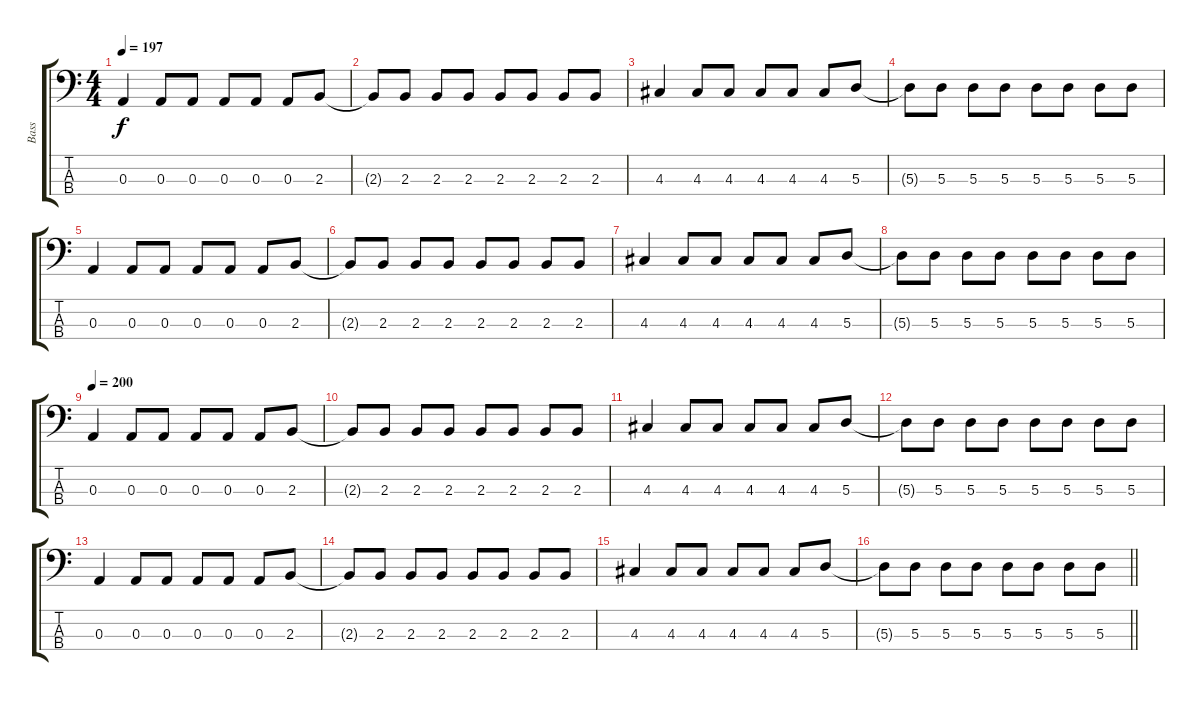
\track ("Bass" "Bass") {instrument electricbasspick}
\staff {score tabs}
\tuning (G2 D2 A1 E1) {hide}
\ts (4 4)
\tempo 197
\clef f4
\ks c
0.3.4{dy f} 0.3.8 0.3.8 0.3.8 0.3.8 0.3.8 2.3.8 |
2.3{t}.8 2.3.8 2.3.8 2.3.8 2.3.8 2.3.8 2.3.8 2.3.8 |
4.3.4 4.3.8 4.3.8 4.3.8 4.3.8 4.3.8 5.3.8 |
5.3{t}.8 5.3.8 5.3.8 5.3.8 5.3.8 5.3.8 5.3.8 5.3.8 |
0.3.4 0.3.8 0.3.8 0.3.8 0.3.8 0.3.8 2.3.8 |
2.3{t}.8 2.3.8 2.3.8 2.3.8 2.3.8 2.3.8 2.3.8 2.3.8 |
4.3.4 4.3.8 4.3.8 4.3.8 4.3.8 4.3.8 5.3.8 |
5.3{t}.8 5.3.8 5.3.8 5.3.8 5.3.8 5.3.8 5.3.8 5.3.8 |
\tempo 200
0.3.4 0.3.8 0.3.8 0.3.8 0.3.8 0.3.8 2.3.8 |
2.3{t}.8 2.3.8 2.3.8 2.3.8 2.3.8 2.3.8 2.3.8 2.3.8 |
4.3.4 4.3.8 4.3.8 4.3.8 4.3.8 4.3.8 5.3.8 |
5.3{t}.8 5.3.8 5.3.8 5.3.8 5.3.8 5.3.8 5.3.8 5.3.8 |
0.3.4 0.3.8 0.3.8 0.3.8 0.3.8 0.3.8 2.3.8 |
2.3{t}.8 2.3.8 2.3.8 2.3.8 2.3.8 2.3.8 2.3.8 2.3.8 |
4.3.4 4.3.8 4.3.8 4.3.8 4.3.8 4.3.8 5.3.8 |
\barLineRight lightlight
5.3{t}.8 5.3.8 5.3.8 5.3.8 5.3.8 5.3.8 5.3.8 5.3.8
